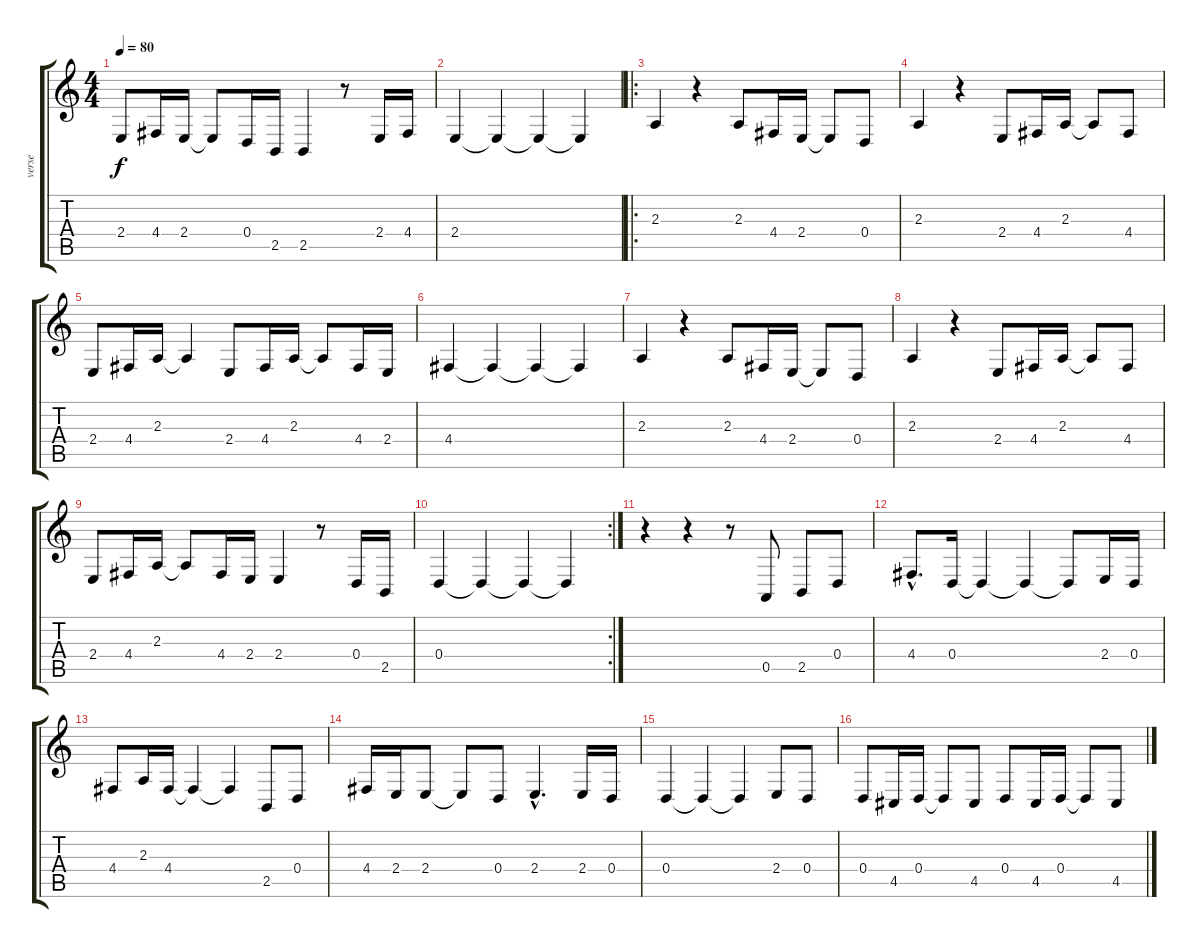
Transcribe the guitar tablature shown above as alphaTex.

\track ("verse" "verse") {instrument electricgrandpiano}
\staff {score tabs}
\tuning (E4 B3 G3 D3 A2 E2) {hide}
\ts (4 4)
\tempo 80
\clef g2
\ks c
2.4.8{dy f} 4.4.16 2.4.16 2.4{t}.8 0.4.16 2.5.16 2.5.4 r.8 2.4.16 4.4.16 |
2.4.4 2.4{t}.4 2.4{t}.4 2.4{t}.4 |
\ro
2.3.4 r.4 2.3.8 4.4.16 2.4.16 2.4{t}.8 0.4.8 |
2.3.4 r.4 2.4.8 4.4.16 2.3.16 2.3{t}.8 4.4.8 |
2.4.8 4.4.16 2.3.16 2.3{t}.4 2.4.8 4.4.16 2.3.16 2.3{t}.8 4.4.16 2.4.16 |
4.4.4 4.4{t}.4 4.4{t}.4 4.4{t}.4 |
2.3.4 r.4 2.3.8 4.4.16 2.4.16 2.4{t}.8 0.4.8 |
2.3.4 r.4 2.4.8 4.4.16 2.3.16 2.3{t}.8 4.4.8 |
2.4.8 4.4.16 2.3.16 2.3{t}.8 4.4.16 2.4.16 2.4.4 r.8 0.4.16 2.5.16 |
\rc 2
0.4.4 0.4{t}.4 0.4{t}.4 0.4{t}.4 |
r.4 r.4 r.8 0.5.8 2.5.8 0.4.8 |
4.4{hac}.8{d} 0.4.16 0.4{t}.4 0.4{t}.4 0.4{t}.8 2.4.16 0.4.16 |
4.4.8 2.3.16 4.4.16 4.4{t}.4 4.4{t}.4 2.5.8 0.4.8 |
4.4.16 2.4.16 2.4.8 2.4{t}.8 0.4.8 2.4{hac}.4{d} 2.4.16 0.4.16 |
0.4.4 0.4{t}.4 0.4{t}.4 2.4.8 0.4.8 |
0.4.8 4.5.16 0.4.16 0.4{t}.8 4.5.8 0.4.8 4.5.16 0.4.16 0.4{t}.8 4.5.8
